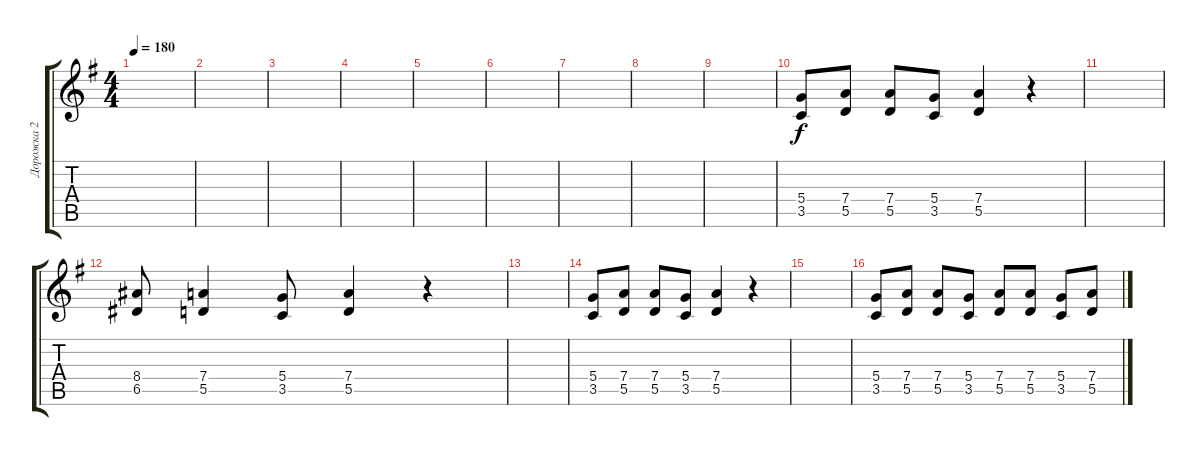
\track ("Дорожка 2" "Дорожка 2") {instrument overdrivenguitar}
\staff {score tabs}
\tuning (E4 B3 G3 D3 A2 E2) {hide}
\ts (4 4)
\tempo 180
\clef g2
\ks g
|
|
|
|
|
|
|
|
|
(5.4 3.5).8 (7.4 5.5).8 (7.4 5.5).8 (5.4 3.5).8 (7.4 5.5).4 r.4 |
|
(8.4 6.5).8 (7.4 5.5).4 (5.4 3.5).8 (7.4 5.5).4 r.4 |
|
(5.4 3.5).8 (7.4 5.5).8 (7.4 5.5).8 (5.4 3.5).8 (7.4 5.5).4 r.4 |
|
(5.4 3.5).8 (7.4 5.5).8 (7.4 5.5).8 (5.4 3.5).8 (7.4 5.5).8 (7.4 5.5).8 (5.4 3.5).8 (7.4 5.5).8
